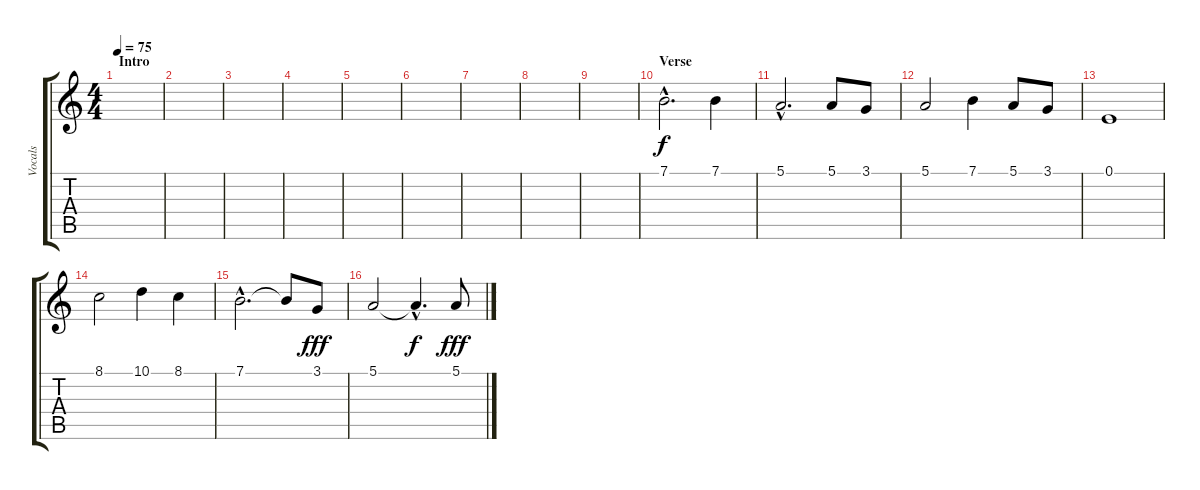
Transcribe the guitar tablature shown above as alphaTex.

\track ("Vocals" "Vocals") {instrument piccolo}
\staff {score tabs}
\tuning (E4 B3 G3 D3 A2 E2) {hide}
\ts (4 4)
\section ("" "Intro")
\tempo 75
\clef g2
\ks c
|
|
|
|
|
|
|
|
|
\section ("" "Verse")
7.1{hac}.2{d} 7.1.4 |
5.1{hac}.2{d} 5.1.8 3.1.8 |
5.1.2 7.1.4 5.1.8 3.1.8 |
0.1.1 |
8.1.2 10.1.4 8.1.4 |
7.1{hac}.2{d} 7.1{t}.8{dy f} 3.1.8{dy fff} |
5.1.2 5.1{hac t}.4{d dy f} 5.1.8{dy fff}
